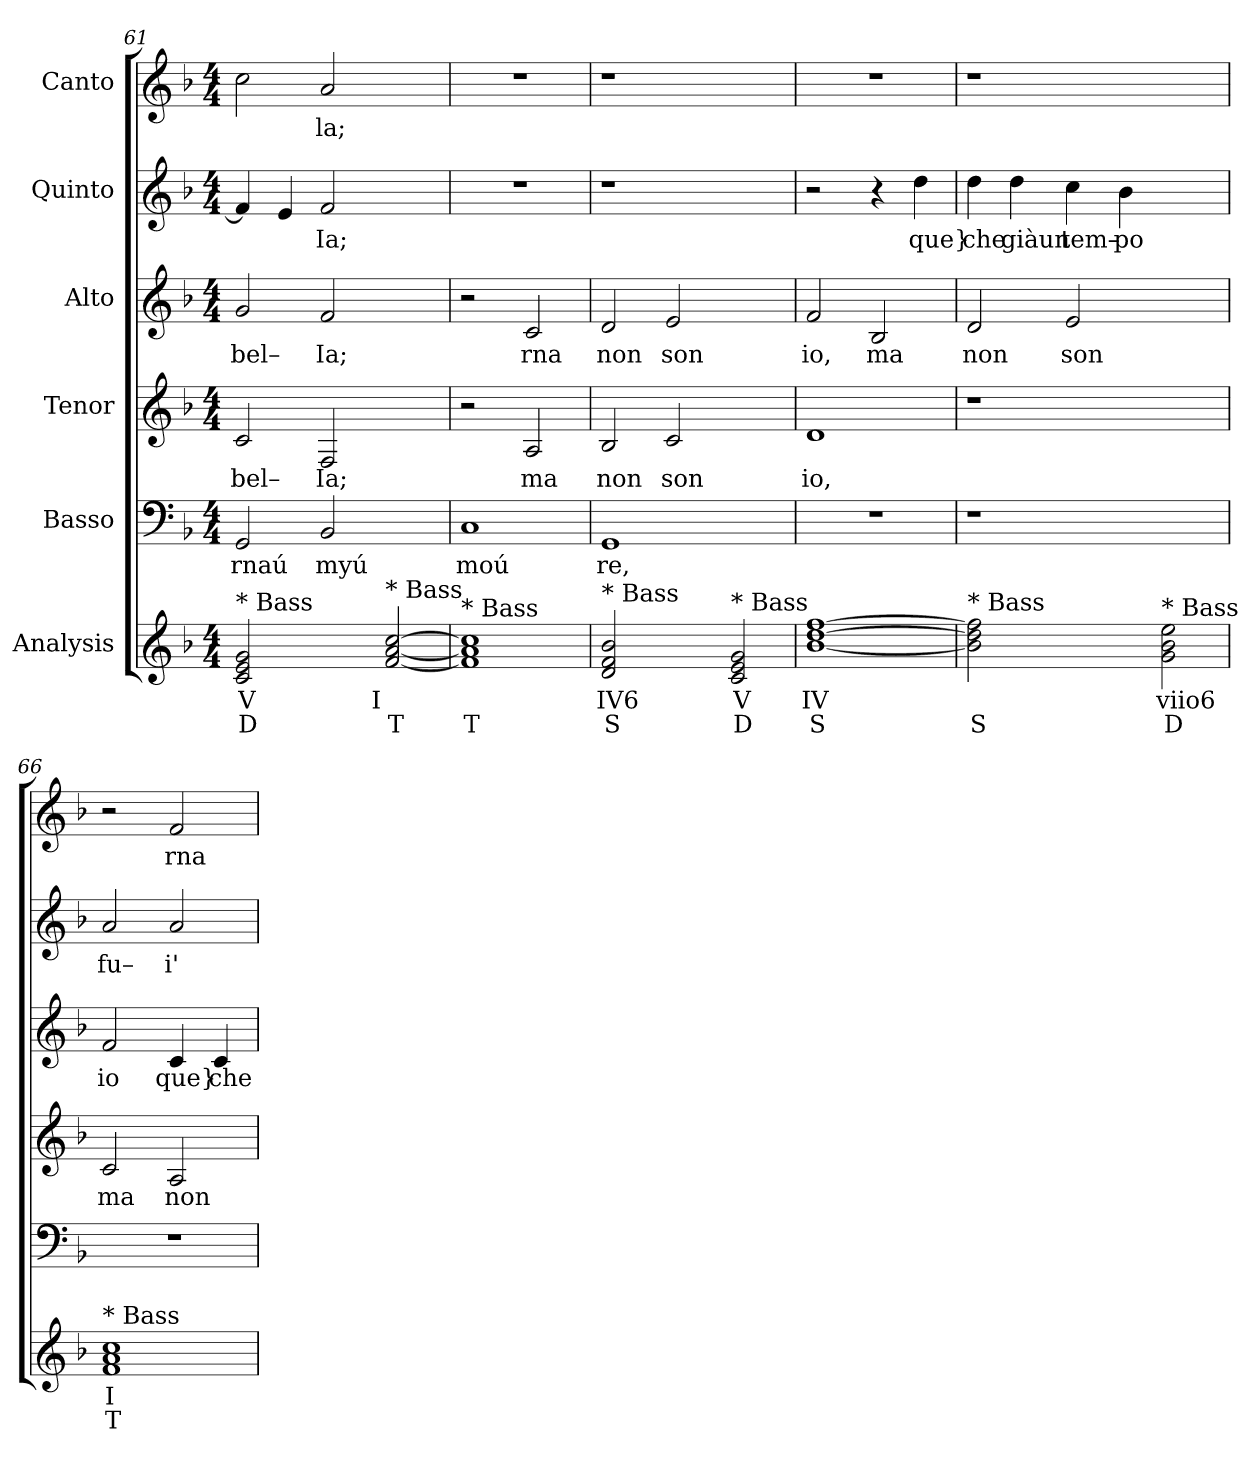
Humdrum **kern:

**kern	**text	**text	**kern	**text	**kern	**text	**kern	**text	**kern	**text	**kern	**text
*part6	*part6	*part6	*part5	*part5	*part4	*part4	*part3	*part3	*part2	*part2	*part1	*part1
*staff6	*staff6	*staff6	*staff5	*staff5	*staff4	*staff4	*staff3	*staff3	*staff2	*staff2	*staff1	*staff1
*I"Analysis	*	*	*I"Basso	*	*I"Tenor	*	*I"Alto	*	*I"Quinto	*	*I"Canto	*
*	*	*	*clefF4	*	*clefG2	*	*clefG2	*	*clefG2	*	*clefG2	*
*k[b-]	*	*	*k[b-]	*	*k[b-]	*	*k[b-]	*	*k[b-]	*	*k[b-]	*
*	*	*	*F:	*	*F:	*	*F:	*	*F:	*	*F:	*
*M4/4	*	*	*M4/4	*	*M4/4	*	*M4/4	*	*M4/4	*	*M4/4	*
=61	=61	=61	=61	=61	=61	=61	=61	=61	=61	=61	=61	=61
!	!	!	!	!LO:LY:b	!	!	!	!	!	!	!	!
!	!	!	!	!	!	!LO:LY:b	!	!	!	!	!	!
!LO:TX:a:t=* Bass	!	!	!	!	!	!	!	!	!	!	!	!
!	!	!	!	!	!	!	!	!LO:LY:b	!	!	!	!
2c 2e 2g	V	D	2GG/	rnaú	2c/	bel–	2g/	bel–	4f/]	.	2cc\	.
.	.	.	.	.	.	.	.	.	4e/	.	.	.
!	!	!	!	!LO:LY:b	!	!	!	!	!	!	!	!
!	!	!	!	!	!	!LO:LY:b	!	!	!	!	!	!
!	!	!	!	!	!	!	!	!LO:LY:b	!	!	!	!
!	!	!	!	!	!	!	!	!	!	!LO:LY:b	!	!
!	!	!	!	!	!	!	!	!	!	!	!	!LO:LY:b
2ryy	.	.	2BB-/	myú	2F/	Ia;	2f/	Ia;	2f/	Ia;	2a/	la;
!LO:TX:a:t=* Bass	!	!	!	!	!	!	!	!	!	!	!	!
[2f [2a [2cc	I	T	2ryy	.	2ryy	.	2ryy	.	2ryy	.	2ryy	.
=62	=62	=62	=62	=62	=62	=62	=62	=62	=62	=62	=62	=62
!LO:TX:a:t=* Bass	!	!	!	!	!	!	!	!	!	!	!	!
!	!	!	!	!LO:LY:b	!	!	!	!	!	!	!	!
1f] 1a] 1cc]	.	T	1C	moú	2r	.	2r	.	1r	.	1r	.
!	!	!	!	!	!	!LO:LY:b	!	!	!	!	!	!
!	!	!	!	!	!	!	!	!LO:LY:b	!	!	!	!
.	.	.	.	.	2A/	ma	2c/	rna	.	.	.	.
=63	=63	=63	=63	=63	=63	=63	=63	=63	=63	=63	=63	=63
!	!	!	!	!LO:LY:b	!	!	!	!	!	!	!	!
!	!	!	!	!	!	!LO:LY:b	!	!	!	!	!	!
!LO:TX:a:t=* Bass	!	!	!	!	!	!	!	!	!	!	!	!
!	!	!	!	!	!	!	!	!LO:LY:b	!	!	!	!
2d 2f 2b-	IV6	S	1GG	re,	2B-/	non	2d/	non	1r	.	1r	.
!	!	!	!	!	!	!LO:LY:b	!	!	!	!	!	!
!	!	!	!	!	!	!	!	!LO:LY:b	!	!	!	!
2ryy	.	.	.	.	2c/	son	2e/	son	.	.	.	.
!LO:TX:a:t=* Bass	!	!	!	!	!	!	!	!	!	!	!	!
2c 2e 2g	V	D	2ryy	.	2ryy	.	2ryy	.	2ryy	.	2ryy	.
=64	=64	=64	=64	=64	=64	=64	=64	=64	=64	=64	=64	=64
!	!	!	!	!	!	!LO:LY:b	!	!	!	!	!	!
!	!	!	!	!	!	!	!	!LO:LY:b	!	!	!	!
[1b- [1dd [1ff	IV	S	1r	.	1d	io,	2f/	io,	2r	.	1r	.
!	!	!	!	!	!	!	!	!LO:LY:b	!	!	!	!
.	.	.	.	.	.	.	2B-/	ma	4r	.	.	.
!	!	!	!	!	!	!	!	!	!	!LO:LY:b	!	!
.	.	.	.	.	.	.	.	.	4dd\	que}	.	.
=65	=65	=65	=65	=65	=65	=65	=65	=65	=65	=65	=65	=65
!	!	!	!	!	!	!	!	!LO:LY:b	!	!	!	!
!LO:TX:a:t=* Bass	!	!	!	!	!	!	!	!	!	!	!	!
!	!	!	!	!	!	!	!	!	!	!LO:LY:b	!	!
2b-] 2dd] 2ff]	.	S	1r	.	1r	.	2d/	non	4dd\	che	1r	.
!	!	!	!	!	!	!	!	!	!	!LO:LY:b	!	!
.	.	.	.	.	.	.	.	.	4dd\	giàun	.	.
!	!	!	!	!	!	!	!	!LO:LY:b	!	!	!	!
!	!	!	!	!	!	!	!	!	!	!LO:LY:b	!	!
2ryy	.	.	.	.	.	.	2e/	son	4cc\	tem–	.	.
!	!	!	!	!	!	!	!	!	!	!LO:LY:b	!	!
.	.	.	.	.	.	.	.	.	4b-\	po	.	.
!LO:TX:a:t=* Bass	!	!	!	!	!	!	!	!	!	!	!	!
2g 2b- 2ee	viio6	D	2ryy	.	2ryy	.	2ryy	.	2ryy	.	2ryy	.
=66	=66	=66	=66	=66	=66	=66	=66	=66	=66	=66	=66	=66
!	!	!	!	!	!	!LO:LY:b	!	!	!	!	!	!
!	!	!	!	!	!	!	!	!LO:LY:b	!	!	!	!
!LO:TX:a:t=* Bass	!	!	!	!	!	!	!	!	!	!	!	!
!	!	!	!	!	!	!	!	!	!	!LO:LY:b	!	!
1f 1a 1cc	I	T	1r	.	2c/	ma	2f/	io	2a/	fu–	2r	.
!	!	!	!	!	!	!LO:LY:b	!	!	!	!	!	!
!	!	!	!	!	!	!	!	!LO:LY:b	!	!	!	!
!	!	!	!	!	!	!	!	!	!	!LO:LY:b	!	!
!	!	!	!	!	!	!	!	!	!	!	!	!LO:LY:b
.	.	.	.	.	2A/	non	4c/	que}	2a/	i'	2f/	rna
!	!	!	!	!	!	!	!	!LO:LY:b	!	!	!	!
.	.	.	.	.	.	.	4c/	che	.	.	.	.
=	=	=	=	=	=	=	=	=	=	=	=	=
*-	*-	*-	*-	*-	*-	*-	*-	*-	*-	*-	*-	*-
